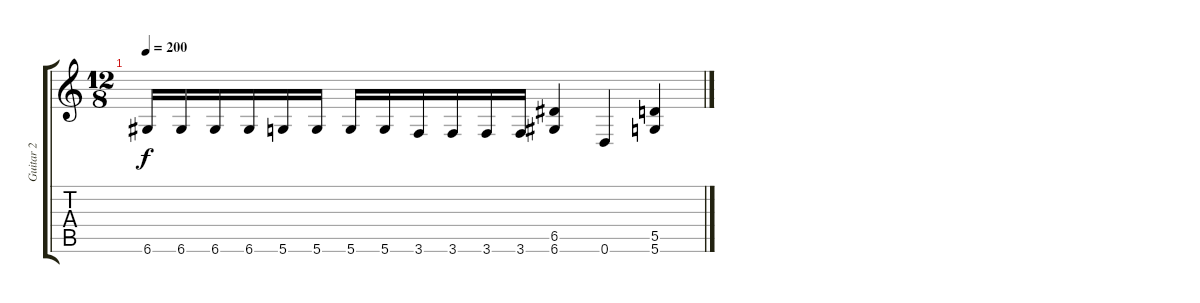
\track ("Guitar 2" "Guitar 2") {instrument distortionguitar}
\staff {score tabs}
\tuning (E4 B3 G3 D3 A2 D2) {hide}
\ts (12 8)
\tempo 200
\clef g2
\ks c
6.6.16{dy f} 6.6.16 6.6.16 6.6.16 5.6.16 5.6.16 5.6.16 5.6.16 3.6.16 3.6.16 3.6.16 3.6.16 (6.5 6.6).4 0.6.4 (5.5 5.6).4
